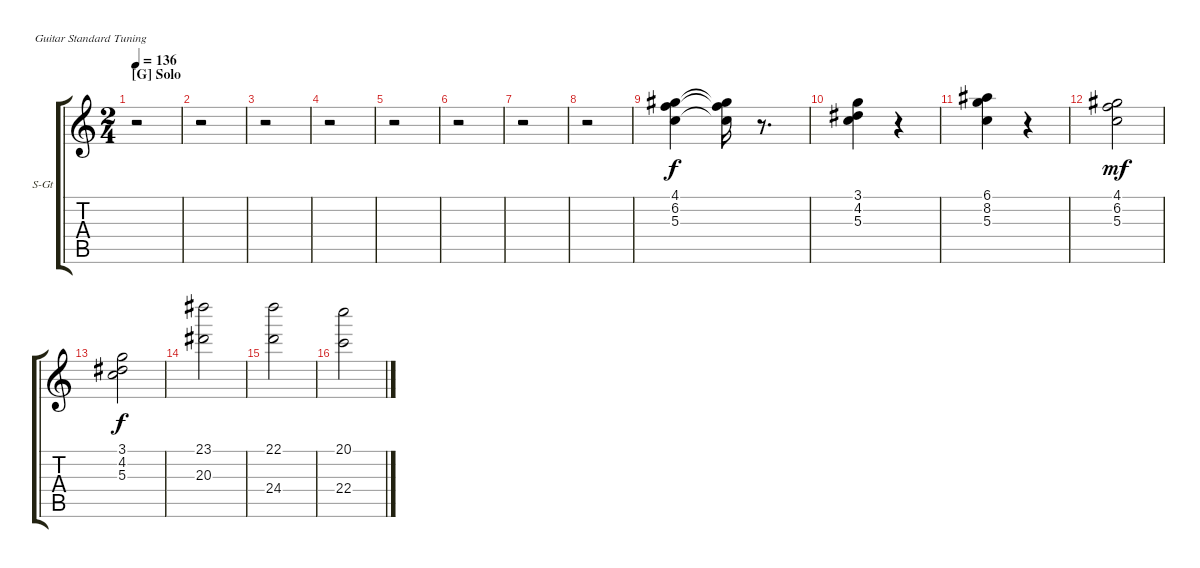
\bracketExtendMode groupsimilarinstruments
\firstSystemTrackNameOrientation horizontal
\otherSystemsTrackNameOrientation horizontal
\track ("strings" "S-Gt") {solo instrument stringensemble1}
\staff {score tabs}
\tuning (E4 B3 G3 D3 A2 E2)
\displaytranspose 12
\ts (2 4)
\section ("G" "Solo")
\tempo 136
\clef g2
\ks c
r.2{dy f} |
r.2 |
r.2 |
r.2 |
r.2 |
r.2 |
r.2 |
r.2 |
(4.1 6.2 5.3).4 (4.1{t} 6.2{t} 5.3{t}).16 r.8{d} |
(3.1 4.2 5.3).4 r.4 |
(6.1 8.2 5.3).4 r.4 |
(4.1 6.2 5.3).2{dy mf} |
(3.1 4.2 5.3).2{dy f} |
(23.1 20.3).2 |
(22.1 24.4).2 |
(20.1 22.4).2
